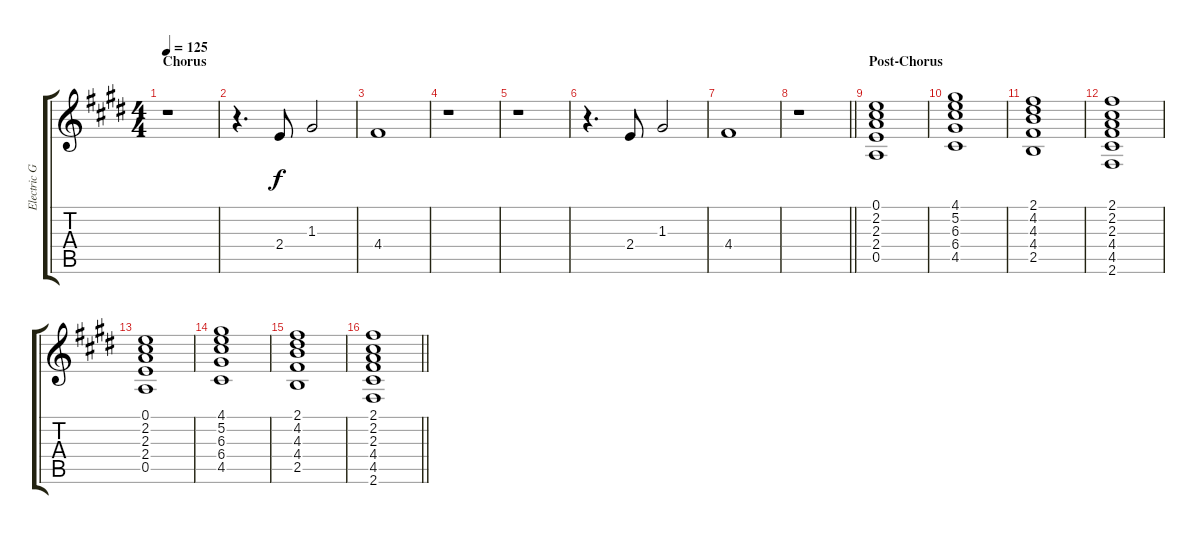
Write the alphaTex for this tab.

\track ("Electric Guitar" "Electric G") {instrument electricguitarclean}
\staff {score tabs}
\tuning (E4 B3 G3 D3 A2 E2) {hide}
\ts (4 4)
\section ("" "Chorus")
\tempo 125
\clef g2
\ks c#minor
r.1{dy f} |
r.4{d} 2.4.8 1.3.2 |
4.4.1 |
r.1 |
r.1 |
r.4{d} 2.4.8 1.3.2 |
4.4.1 |
\barLineRight lightlight
r.1 |
\section ("" "Post-Chorus")
(0.1 2.2 2.3 2.4 0.5).1 |
(4.1 5.2 6.3 6.4 4.5).1 |
(2.1 4.2 4.3 4.4 2.5).1 |
(2.1 2.2 2.3 4.4 4.5 2.6).1 |
(0.1 2.2 2.3 2.4 0.5).1 |
(4.1 5.2 6.3 6.4 4.5).1 |
(2.1 4.2 4.3 4.4 2.5).1 |
\barLineRight lightlight
(2.1 2.2 2.3 4.4 4.5 2.6).1
